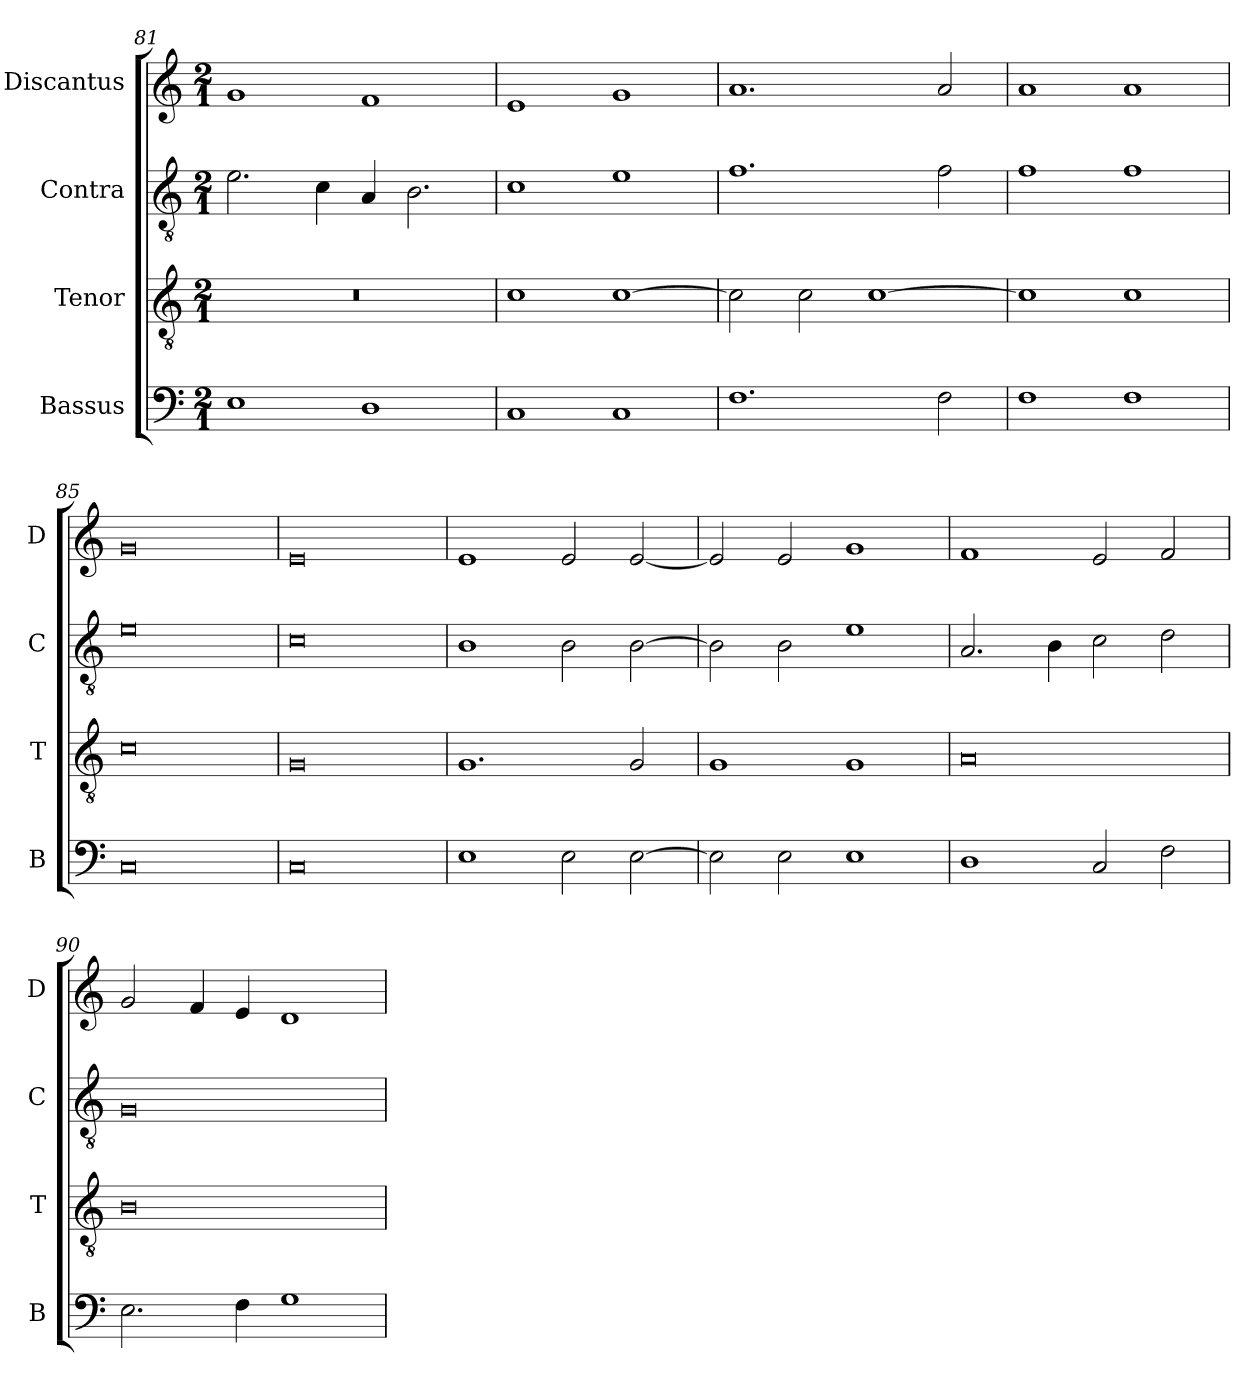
**kern	**kern	**kern	**kern
*part4	*part3	*part2	*part1
*staff4	*staff3	*staff2	*staff1
*I"Bassus	*I"Tenor	*I"Contra	*I"Discantus
*I'B	*I'T	*I'C	*I'D
*clefF4	*clefGv2	*clefGv2	*clefG2
*k[]	*k[]	*k[]	*k[]
*M2/1	*M2/1	*M2/1	*M2/1
=81	=81	=81	=81
1E	0r	2.e\	1g
.	.	4c\	.
1D	.	4A	1f
.	.	2.B\	.
=82	=82	=82	=82
1C	1c	1c	1e
1C	[1c	1e	1g
=83	=83	=83	=83
1.F	2c\]	1.f	1.a
.	2c\	.	.
.	[1c	.	.
2F\	.	2f\	2a/
=84	=84	=84	=84
1F	1c]	1f	1a
1F	1c	1f	1a
=85	=85	=85	=85
0C	0c	0e	0g
=86	=86	=86	=86
0C	0G	0c	0e
=87	=87	=87	=87
1E	1.G	1B	1e
2E\	.	2B\	2e/
[2E\	2G/	[2B\	[2e/
=88	=88	=88	=88
2E\]	1G	2B\]	2e/]
2E\	.	2B\	2e/
1E	1G	1e	1g
=89	=89	=89	=89
1D	0A	2.A/	1f
.	.	4B\	.
2C/	.	2c\	2e/
2F\	.	2d\	2f/
=90	=90	=90	=90
2.E\	0B	0G	2g/
.	.	.	4f/
4F\	.	.	4e/
1G	.	.	1d
=	=	=	=
*-	*-	*-	*-
